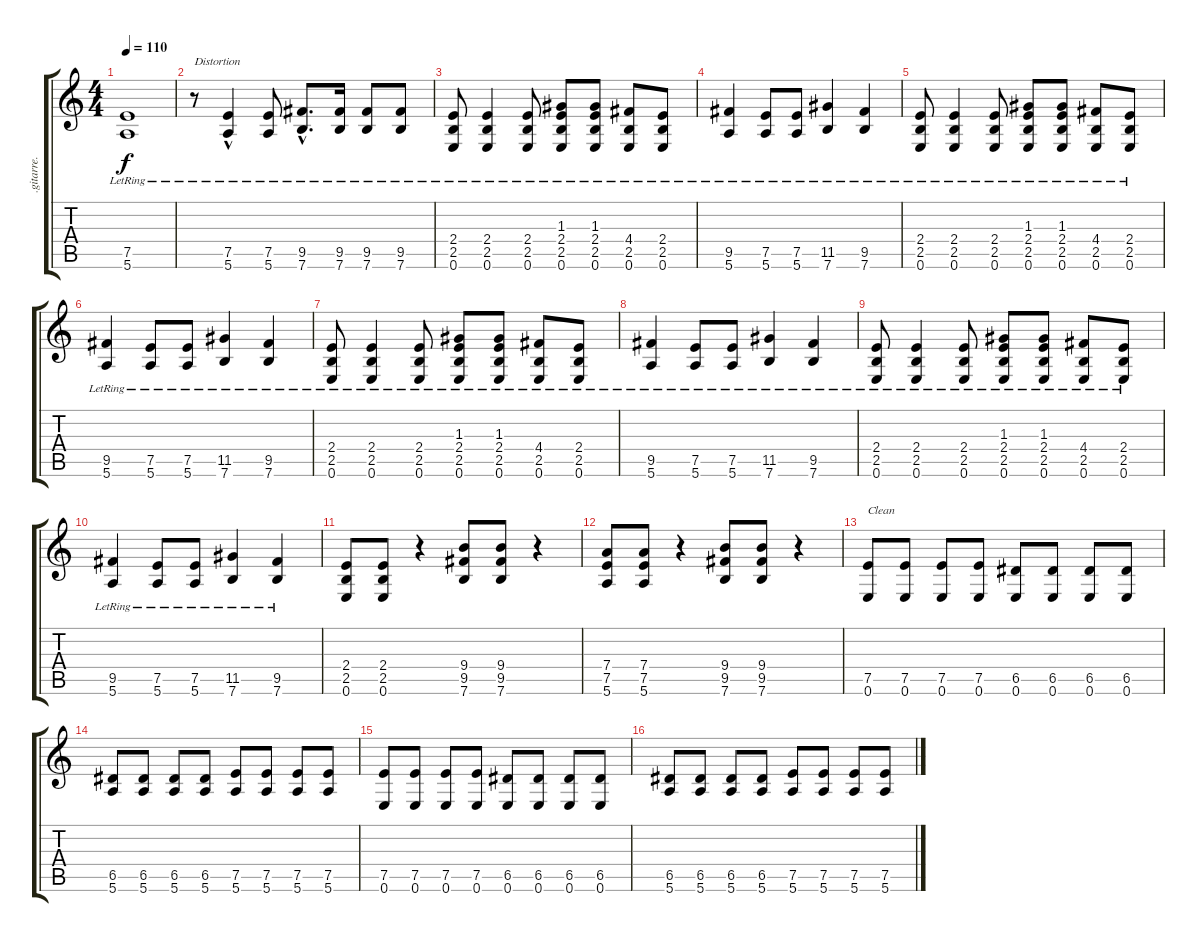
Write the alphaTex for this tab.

\track (".gitarre." ".gitarre.") {instrument electricguitarclean}
\staff {score tabs}
\tuning (E4 B3 G3 D3 A2 E2) {hide}
\ts (4 4)
\tempo 110
\clef g2
\ks c
(7.5{lr} 5.6{lr}).1{dy f} |
r.8{txt "Distortion" instrument distortionguitar} (7.5{lr} 5.6{hac lr}).4 (7.5{lr} 5.6{lr}).8 (9.5{hac lr} 7.6{hac lr}).8{d} (9.5{lr} 7.6{lr}).16 (9.5{lr} 7.6{lr}).8 (9.5{lr} 7.6{lr}).8 |
(2.4{lr} 2.5{lr} 0.6{lr}).8 (2.4{lr} 2.5{lr} 0.6{lr}).4 (2.4{lr} 2.5{lr} 0.6{lr}).8 (1.3{lr} 2.4{lr} 2.5{lr} 0.6{lr}).8 (1.3{lr} 2.4{lr} 2.5{lr} 0.6).8 (4.4{lr} 2.5{lr} 0.6{lr}).8 (2.4{lr} 2.5{lr} 0.6{lr}).8 |
(9.5{lr} 5.6{lr}).4 (7.5{lr} 5.6{lr}).8 (7.5{lr} 5.6{lr}).8 (11.5{lr} 7.6{lr}).4 (9.5{lr} 7.6{lr}).4 |
(2.4{lr} 2.5{lr} 0.6{lr}).8 (2.4{lr} 2.5{lr} 0.6{lr}).4 (2.4{lr} 2.5{lr} 0.6{lr}).8 (1.3{lr} 2.4{lr} 2.5{lr} 0.6{lr}).8 (1.3{lr} 2.4{lr} 2.5{lr} 0.6).8 (4.4{lr} 2.5{lr} 0.6{lr}).8 (2.4{lr} 2.5{lr} 0.6{lr}).8 |
(9.5{lr} 5.6{lr}).4 (7.5{lr} 5.6{lr}).8 (7.5{lr} 5.6{lr}).8 (11.5{lr} 7.6{lr}).4 (9.5{lr} 7.6{lr}).4 |
(2.4{lr} 2.5{lr} 0.6{lr}).8 (2.4{lr} 2.5{lr} 0.6{lr}).4 (2.4{lr} 2.5{lr} 0.6{lr}).8 (1.3{lr} 2.4{lr} 2.5{lr} 0.6).8 (1.3{lr} 2.4{lr} 2.5{lr} 0.6).8 (4.4{lr} 2.5{lr} 0.6{lr}).8 (2.4{lr} 2.5{lr} 0.6{lr}).8 |
(9.5{lr} 5.6{lr}).4 (7.5{lr} 5.6{lr}).8 (7.5{lr} 5.6{lr}).8 (11.5{lr} 7.6{lr}).4 (9.5{lr} 7.6{lr}).4 |
(2.4{lr} 2.5{lr} 0.6{lr}).8 (2.4{lr} 2.5{lr} 0.6{lr}).4 (2.4{lr} 2.5{lr} 0.6{lr}).8 (1.3{lr} 2.4{lr} 2.5{lr} 0.6{lr}).8 (1.3{lr} 2.4{lr} 2.5{lr} 0.6).8 (4.4{lr} 2.5{lr} 0.6{lr}).8 (2.4{lr} 2.5{lr} 0.6{lr}).8 |
(9.5{lr} 5.6{lr}).4 (7.5{lr} 5.6{lr}).8 (7.5{lr} 5.6{lr}).8 (11.5{lr} 7.6{lr}).4 (9.5{lr} 7.6{lr}).4 |
(2.4 2.5 0.6).8 (2.4 2.5 0.6).8 r.4 (9.4 9.5 7.6).8 (9.4 9.5 7.6).8 r.4 |
(7.4 7.5 5.6).8 (7.4 7.5 5.6).8 r.4 (9.4 9.5 7.6).8 (9.4 9.5 7.6).8 r.4 |
(7.5 0.6).8{txt "Clean" instrument electricguitarclean} (7.5 0.6).8 (7.5 0.6).8 (7.5 0.6).8 (6.5 0.6).8 (6.5 0.6).8 (6.5 0.6).8 (6.5 0.6).8 |
(6.5 5.6).8 (6.5 5.6).8 (6.5 5.6).8 (6.5 5.6).8 (7.5 5.6).8 (7.5 5.6).8 (7.5 5.6).8 (7.5 5.6).8 |
(7.5 0.6).8 (7.5 0.6).8 (7.5 0.6).8 (7.5 0.6).8 (6.5 0.6).8 (6.5 0.6).8 (6.5 0.6).8 (6.5 0.6).8 |
(6.5 5.6).8 (6.5 5.6).8 (6.5 5.6).8 (6.5 5.6).8 (7.5 5.6).8 (7.5 5.6).8 (7.5 5.6).8 (7.5 5.6).8
